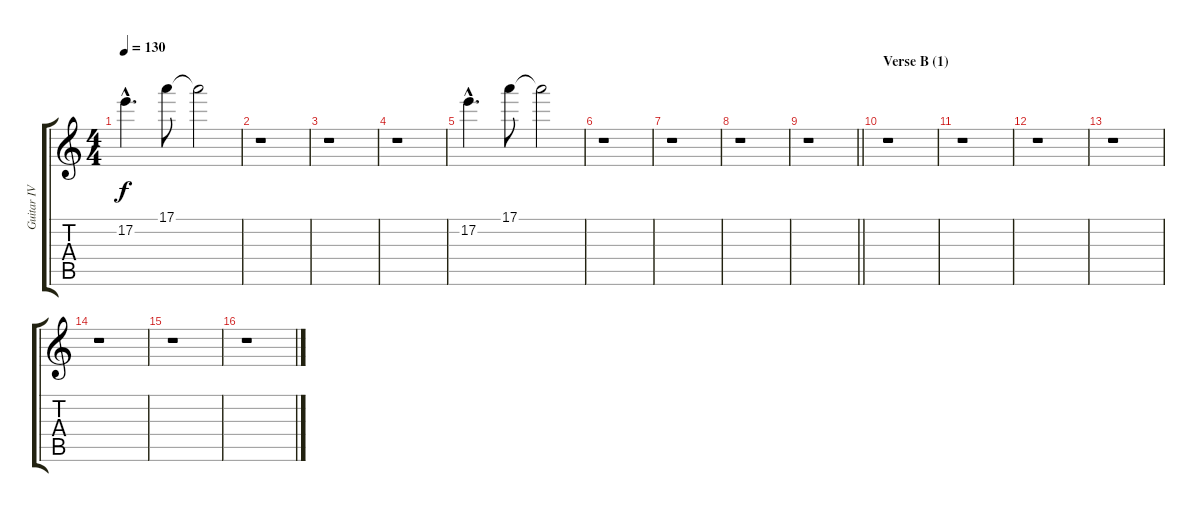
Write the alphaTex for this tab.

\track ("Guitar IV" "Guitar IV") {instrument distortionguitar}
\staff {score tabs}
\tuning (E4 B3 G3 D3 A2 E2) {hide}
\ts (4 4)
\tempo 130
\clef g2
\ks c
17.2{hac}.4{d dy f} 17.1.8 17.1{t}.2 |
r.1 |
r.1 |
r.1 |
17.2{hac}.4{d} 17.1.8 17.1{t}.2 |
r.1 |
r.1 |
r.1 |
\barLineRight lightlight
r.1 |
\section ("" "Verse B (1)")
r.1 |
r.1 |
r.1 |
r.1 |
r.1 |
r.1 |
r.1
